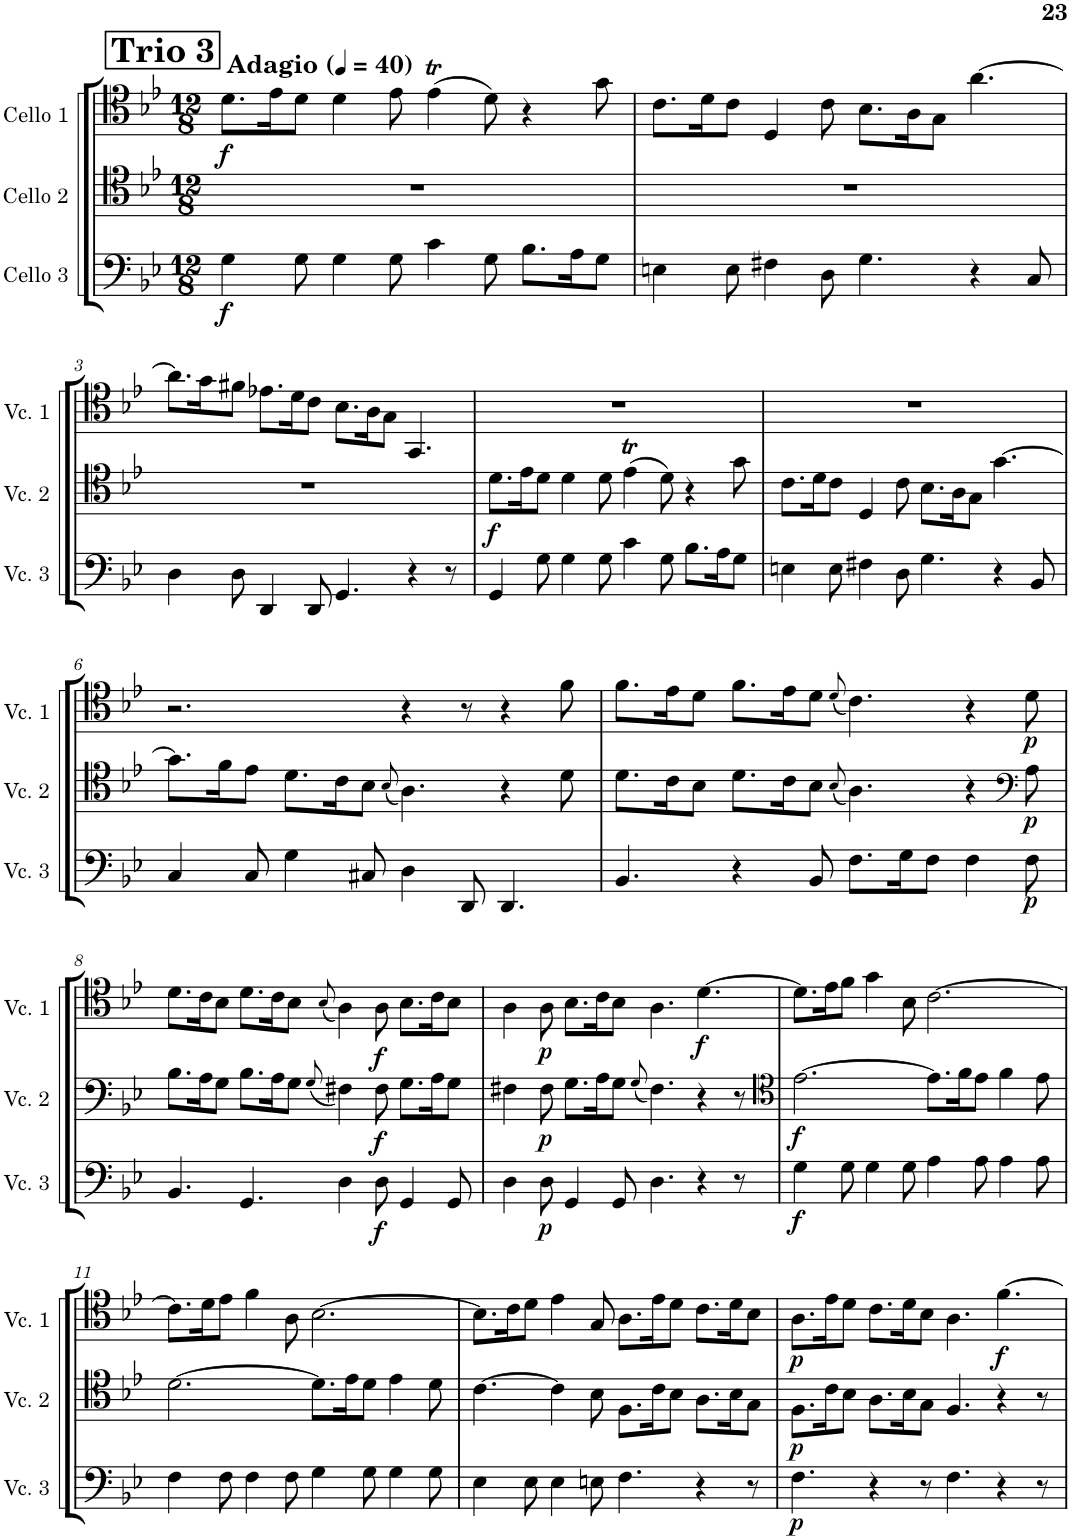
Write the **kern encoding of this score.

**kern	**dynam	**kern	**dynam	**kern	**dynam
*part3	*part3	*part2	*part2	*part1	*part1
*staff3	*staff3	*staff2	*staff2	*staff1	*staff1
*I"Cello 3	*	*I"Cello 2	*	*I"Cello 1	*
!!LO:PB:g=z
*clefF4	*	*clefC4	*	*clefC4	*
*k[b-e-]	*	*k[b-e-]	*	*k[b-e-]	*
*M12/8	*	*M12/8	*	*M12/8	*
*MM40	*	*MM40	*	*MM40	*
!!LO:REH:place=s1:a:B:cj:fs=16:t=Trio 3
=1	=1	=1	=1	=1	=1
!	!	!	!	!LO:TX:a:B:t=Adagio	!
!	!LO:DY:b	!	!	!	!LO:DY:b
4G\	f	1.r	.	8.d\L	f
.	.	.	.	16e-\K	.
8G\	.	.	.	8d\J	.
4G\	.	.	.	4d\	.
8G\	.	.	.	8e-\	.
4c\	.	.	.	(4e-T\	.
8G\	.	.	.	8d\)	.
8.B-\L	.	.	.	4r	.
16A\K	.	.	.	.	.
8G\J	.	.	.	8g\	.
=2	=2	=2	=2	=2	=2
4En\	.	1.r	.	8.c\L	.
.	.	.	.	16d\K	.
8E\	.	.	.	8c\J	.
4F#X\	.	.	.	4D/	.
8D\	.	.	.	8c\	.
4.G\	.	.	.	8.B-\L	.
.	.	.	.	16A\K	.
.	.	.	.	8G\J	.
4r	.	.	.	[4.a\	.
8C/	.	.	.	.	.
!!LO:LB:g=z
=3	=3	=3	=3	=3	=3
4D\	.	1.r	.	8.a\L]	.
.	.	.	.	16g\K	.
8D\	.	.	.	8f#X\J	.
4DD/	.	.	.	8.e-X\L	.
.	.	.	.	16d\K	.
8DD/	.	.	.	8c\J	.
4.GG/	.	.	.	8.B-\L	.
.	.	.	.	16A\K	.
.	.	.	.	8G\J	.
4r	.	.	.	4.GG/	.
8r	.	.	.	.	.
=4	=4	=4	=4	=4	=4
!	!	!	!LO:DY:b	!	!
4GG/	.	8.d\L	f	1.r	.
.	.	16e-\K	.	.	.
8G\	.	8d\J	.	.	.
4G\	.	4d\	.	.	.
8G\	.	8d\	.	.	.
4c\	.	(4e-T\	.	.	.
8G\	.	8d\)	.	.	.
8.B-\L	.	4r	.	.	.
16A\K	.	.	.	.	.
8G\J	.	8g\	.	.	.
=5	=5	=5	=5	=5	=5
4En\	.	8.c\L	.	1.r	.
.	.	16d\K	.	.	.
8E\	.	8c\J	.	.	.
4F#X\	.	4D/	.	.	.
8D\	.	8c\	.	.	.
4.G\	.	8.B-\L	.	.	.
.	.	16A\K	.	.	.
.	.	8G\J	.	.	.
4r	.	[4.g\	.	.	.
8BB-/	.	.	.	.	.
!!LO:LB:g=z
=6	=6	=6	=6	=6	=6
4C/	.	8.g\L]	.	2.r	.
.	.	16f\K	.	.	.
8C/	.	8e-\J	.	.	.
4G\	.	8.d\L	.	.	.
.	.	16c\K	.	.	.
8C#X/	.	8B-\J	.	.	.
.	.	(8qB-/	.	.	.
4D\	.	4.A\)	.	4r	.
8DD/	.	.	.	8r	.
4.DD/	.	4r	.	4r	.
.	.	8d\	.	8f\	.
=7	=7	=7	=7	=7	=7
4.BB-/	.	8.d\L	.	8.f\L	.
.	.	16c\K	.	16e-\K	.
.	.	8B-\J	.	8d\J	.
4r	.	8.d\L	.	8.f\L	.
.	.	16c\K	.	16e-\K	.
8BB-/	.	8B-\J	.	8d\J	.
.	.	(8qB-/	.	(8qd/	.
8.F\L	.	4.A\)	.	4.c\)	.
16G\K	.	.	.	.	.
8F\J	.	.	.	.	.
4F\	.	4r	.	4r	.
*	*	*clefF4	*	*	*
!	!LO:DY:b	!	!LO:DY:b	!	!LO:DY:b
8F\	p	8A\	p	8d\	p
!!LO:LB:g=z
=8	=8	=8	=8	=8	=8
4.BB-/	.	8.B-\L	.	8.d\L	.
.	.	16A\K	.	16c\K	.
.	.	8G\J	.	8B-\J	.
4.GG/	.	8.B-\L	.	8.d\L	.
.	.	16A\K	.	16c\K	.
.	.	8G\J	.	8B-\J	.
.	.	(8qG/	.	(8qB-/	.
4D\	.	4F#X\)	.	4A\)	.
!	!LO:DY:b	!	!LO:DY:b	!	!LO:DY:b
8D\	f	8F#\	f	8A\	f
4GG/	.	8.G\L	.	8.B-\L	.
.	.	16A\K	.	16c\K	.
8GG/	.	8G\J	.	8B-\J	.
=9	=9	=9	=9	=9	=9
4D\	.	4F#X\	.	4A\	.
!	!LO:DY:b	!	!LO:DY:b	!	!LO:DY:b
8D\	p	8F#\	p	8A\	p
4GG/	.	8.G\L	.	8.B-\L	.
.	.	16A\K	.	16c\K	.
8GG/	.	8G\J	.	8B-\J	.
.	.	(8qG/	.	.	.
4.D\	.	4.F#\)	.	4.A\	.
!	!	!	!	!	!LO:DY:b
4r	.	4r	.	[4.d\	f
8r	.	8r	.	.	.
=10	=10	=10	=10	=10	=10
*	*	*clefC4	*	*	*
!	!LO:DY:b	!	!LO:DY:b	!	!
4G\	f	[2.e-\	f	8.d\L]	.
.	.	.	.	16e-\K	.
8G\	.	.	.	8f\J	.
4G\	.	.	.	4g\	.
8G\	.	.	.	8B-\	.
4A\	.	8.e-\L]	.	[2.c\	.
.	.	16f\K	.	.	.
8A\	.	8e-\J	.	.	.
4A\	.	4f\	.	.	.
8A\	.	8e-\	.	.	.
!!LO:LB:g=z
=11	=11	=11	=11	=11	=11
4F\	.	[2.d\	.	8.c\L]	.
.	.	.	.	16d\K	.
8F\	.	.	.	8e-\J	.
4F\	.	.	.	4f\	.
8F\	.	.	.	8A\	.
4G\	.	8.d\L]	.	[2.B-\	.
.	.	16e-\K	.	.	.
8G\	.	8d\J	.	.	.
4G\	.	4e-\	.	.	.
8G\	.	8d\	.	.	.
=12	=12	=12	=12	=12	=12
4E-\	.	[4.c\	.	8.B-\L]	.
.	.	.	.	16c\K	.
8E-\	.	.	.	8d\J	.
4E-\	.	4c\]	.	4e-\	.
8En\	.	8B-\	.	8G/	.
4.F\	.	8.F\L	.	8.A\L	.
.	.	16c\K	.	16e-\K	.
.	.	8B-\J	.	8d\J	.
4r	.	8.A\L	.	8.c\L	.
.	.	16B-\K	.	16d\K	.
8r	.	8G\J	.	8B-\J	.
=13	=13	=13	=13	=13	=13
!	!LO:DY:b	!	!LO:DY:b	!	!LO:DY:b
4.F\	p	8.F\L	p	8.A\L	p
.	.	16c\K	.	16e-\K	.
.	.	8B-\J	.	8d\J	.
4r	.	8.A\L	.	8.c\L	.
.	.	16B-\K	.	16d\K	.
8r	.	8G\J	.	8B-\J	.
4.F\	.	4.F/	.	4.A\	.
!	!	!	!	!	!LO:DY:b
4r	.	4r	.	[4.f\	f
8r	.	8r	.	.	.
=	=	=	=	=	=
*-	*-	*-	*-	*-	*-
